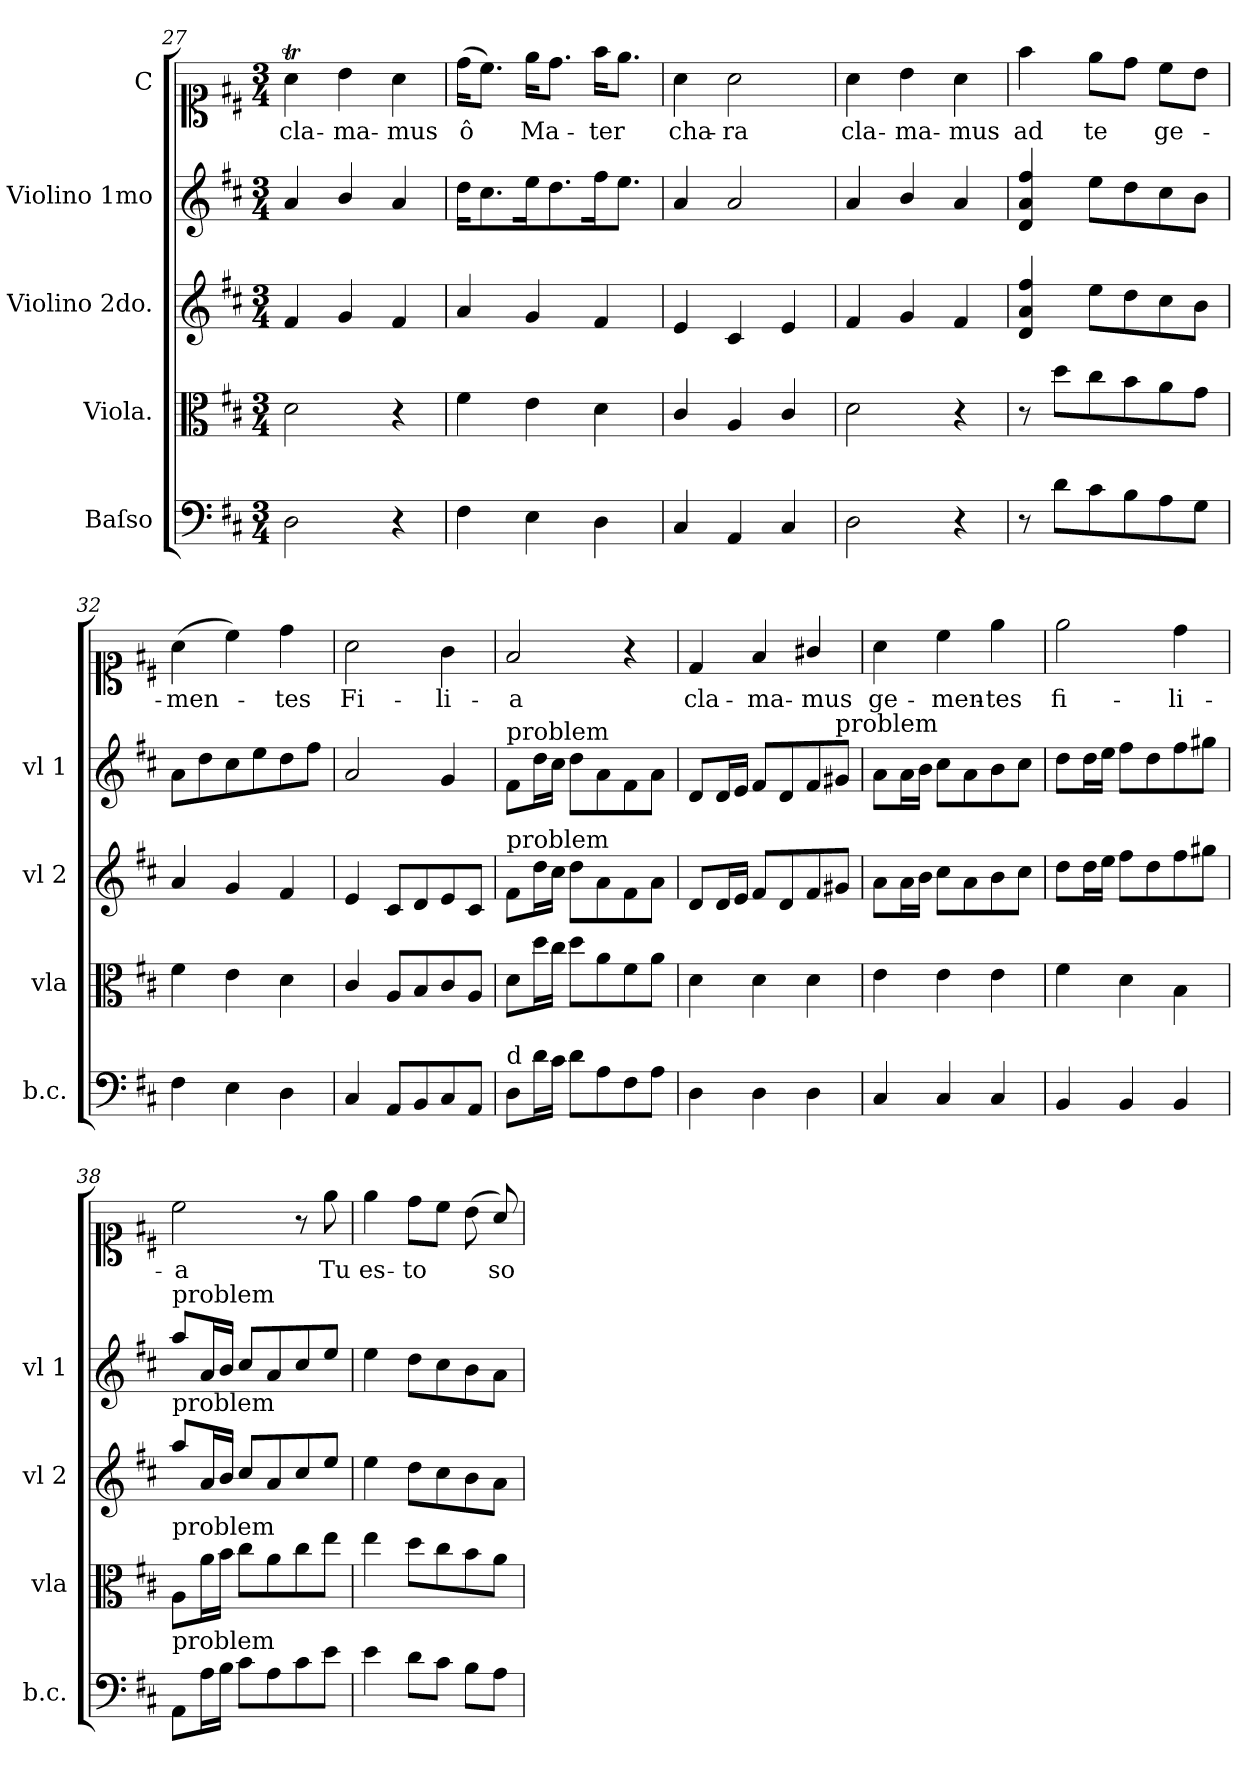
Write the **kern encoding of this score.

**kern	**kern	**kern	**kern	**kern	**text
*part5	*part4	*part3	*part2	*part1	*part1
*staff5	*staff4	*staff3	*staff2	*staff1	*staff1
*I"Baſso	*I"Viola.	*I"Violino 2do.	*I"Violino 1mo	*I"C	*
*I'b.c.	*I'vla	*I'vl 2	*I'vl 1	*	*
*clefF4	*clefC3	*clefG2	*clefG2	*clefC1	*
*k[f#c#]	*k[f#c#]	*k[f#c#]	*k[f#c#]	*k[f#c#]	*
*D:	*D:	*D:	*D:	*D:	*
*M3/4	*M3/4	*M3/4	*M3/4	*M3/4	*
=27	=27	=27	=27	=27	=27
2D\	2d\	4f#/	4a/	4aT\	cla-
.	.	4g/	4b/	4b\	-ma-
4r	4r	4f#/	4a/	4a\	-mus
=28	=28	=28	=28	=28	=28
4F#\	4f#\	4a/	16dd\KL	(16dd\KL	ô
.	.	.	8.cc#\	8.cc#\J)	.
4E\	4e\	4g/	16ee\K	16ee\KL	Ma-
.	.	.	8.dd\	8.dd\J	.
4D\	4d\	4f#/	16ff#\K	16ff#\KL	-ter
.	.	.	8.ee\J	8.ee\J	.
=29	=29	=29	=29	=29	=29
4C#/	4c#/	4e/	4a/	4a\	cha-
4AA/	4A/	4c#/	2a/	2a\	-ra
4C#/	4c#/	4e/	.	.	.
=30	=30	=30	=30	=30	=30
2D\	2d\	4f#/	4a/	4a\	cla-
.	.	4g/	4b/	4b\	-ma-
4r	4r	4f#/	4a/	4a\	-mus
=31	=31	=31	=31	=31	=31
8r	8r	4d/ 4a/ 4ff#/	4d/ 4a/ 4ff#/	4ff#\	ad
8d\L	8dd\L	.	.	.	.
8c#\	8cc#\	8ee\L	8ee\L	8ee\L	te
8B\	8b\	8dd\	8dd\	8dd\J	.
8A\	8a\	8cc#\	8cc#\	8cc#\L	ge-
8G\J	8g\J	8b\J	8b\J	8b\J	.
=32	=32	=32	=32	=32	=32
4F#\	4f#\	4a/	8a\L	(4a\	-men-
.	.	.	8dd\	.	.
4E\	4e\	4g/	8cc#\	4cc#\)	.
.	.	.	8ee\	.	.
4D\	4d\	4f#/	8dd\	4dd\	-tes
.	.	.	8ff#\J	.	.
=33	=33	=33	=33	=33	=33
4C#/	4c#/	4e/	2a/	2a\	Fi-
8AA/L	8A/L	8c#/L	.	.	.
8BB/	8B/	8d/	.	.	.
8C#/	8c#/	8e/	4g/	4g\	-li-
8AA/J	8A/J	8c#/J	.	.	.
=34	=34	=34	=34	=34	=34
!	!	!	!LO:TX:a:t=problem	!	!
!	!	!LO:TX:a:t=problem	!	!	!
!LO:TX:a:t=d	!	!	!	!	!
8D\L	8d\L	8f#/L	8f#/L	2f#/	-a
16d\L	16dd\L	16dd\L	16dd\L	.	.
16c#\JJ	16cc#\JJ	16cc#\JJ	16cc#\JJ	.	.
8d\L	8dd\L	8dd\L	8dd\L	.	.
8A\	8a\	8a\	8a\	.	.
8F#\	8f#\	8f#\	8f#\	4r	.
8A\J	8a\J	8a\J	8a\J	.	.
=35	=35	=35	=35	=35	=35
4D\	4d\	8d/L	8d/L	4d/	cla-
.	.	16d/L	16d/L	.	.
.	.	16e/JJ	16e/JJ	.	.
4D\	4d\	8f#/L	8f#/L	4f#/	-ma-
.	.	8d/	8d/	.	.
4D\	4d\	8f#/	8f#/	4g#X/	-mus
!	!	!	!LO:TX:a:t=problem	!	!
.	.	8g#X/J	8g#X/J	.	.
=36	=36	=36	=36	=36	=36
4C#/	4e\	8a\L	8a\L	4a\	ge-
.	.	16a\L	16a\L	.	.
.	.	16b\JJ	16b\JJ	.	.
4C#/	4e\	8cc#\L	8cc#\L	4cc#\	-men-
.	.	8a\	8a\	.	.
4C#/	4e\	8b\	8b\	4ee\	-tes
.	.	8cc#\J	8cc#\J	.	.
=37	=37	=37	=37	=37	=37
4BB/	4f#\	8dd\L	8dd\L	2ee\	fi-
.	.	16dd\L	16dd\L	.	.
.	.	16ee\JJ	16ee\JJ	.	.
4BB/	4d\	8ff#\L	8ff#\L	.	.
.	.	8dd\	8dd\	.	.
4BB/	4B\	8ff#\	8ff#\	4dd\	-li-
.	.	8gg#X\J	8gg#X\J	.	.
=38	=38	=38	=38	=38	=38
!	!	!	!LO:TX:a:t=problem	!	!
!	!	!LO:TX:a:t=problem	!	!	!
!	!LO:TX:a:t=problem	!	!	!	!
!LO:TX:a:t=problem	!	!	!	!	!
8AA/L	8A/L	8aa\L	8aa\L	2cc#\	-a
16A\L	16a\L	16a/L	16a/L	.	.
16B\JJ	16b\JJ	16b/JJ	16b/JJ	.	.
8c#\L	8cc#\L	8cc#/L	8cc#/L	.	.
8A\	8a\	8a/	8a/	.	.
8c#\	8cc#\	8cc#/	8cc#/	8r	.
8e\J	8ee\J	8ee/J	8ee/J	8ee\	Tu
=39	=39	=39	=39	=39	=39
4e\	4ee\	4ee\	4ee\	4ee\	es-
8d\L	8dd\L	8dd\L	8dd\L	8dd\L	-to
8c#\J	8cc#\	8cc#\	8cc#\	8cc#\J	.
8B\L	8b\	8b\	8b\	(<8b\	.
8A\J	8a\J	8a\J	8a\J	8a/)	so-
=	=	=	=	=	=
*-	*-	*-	*-	*-	*-
